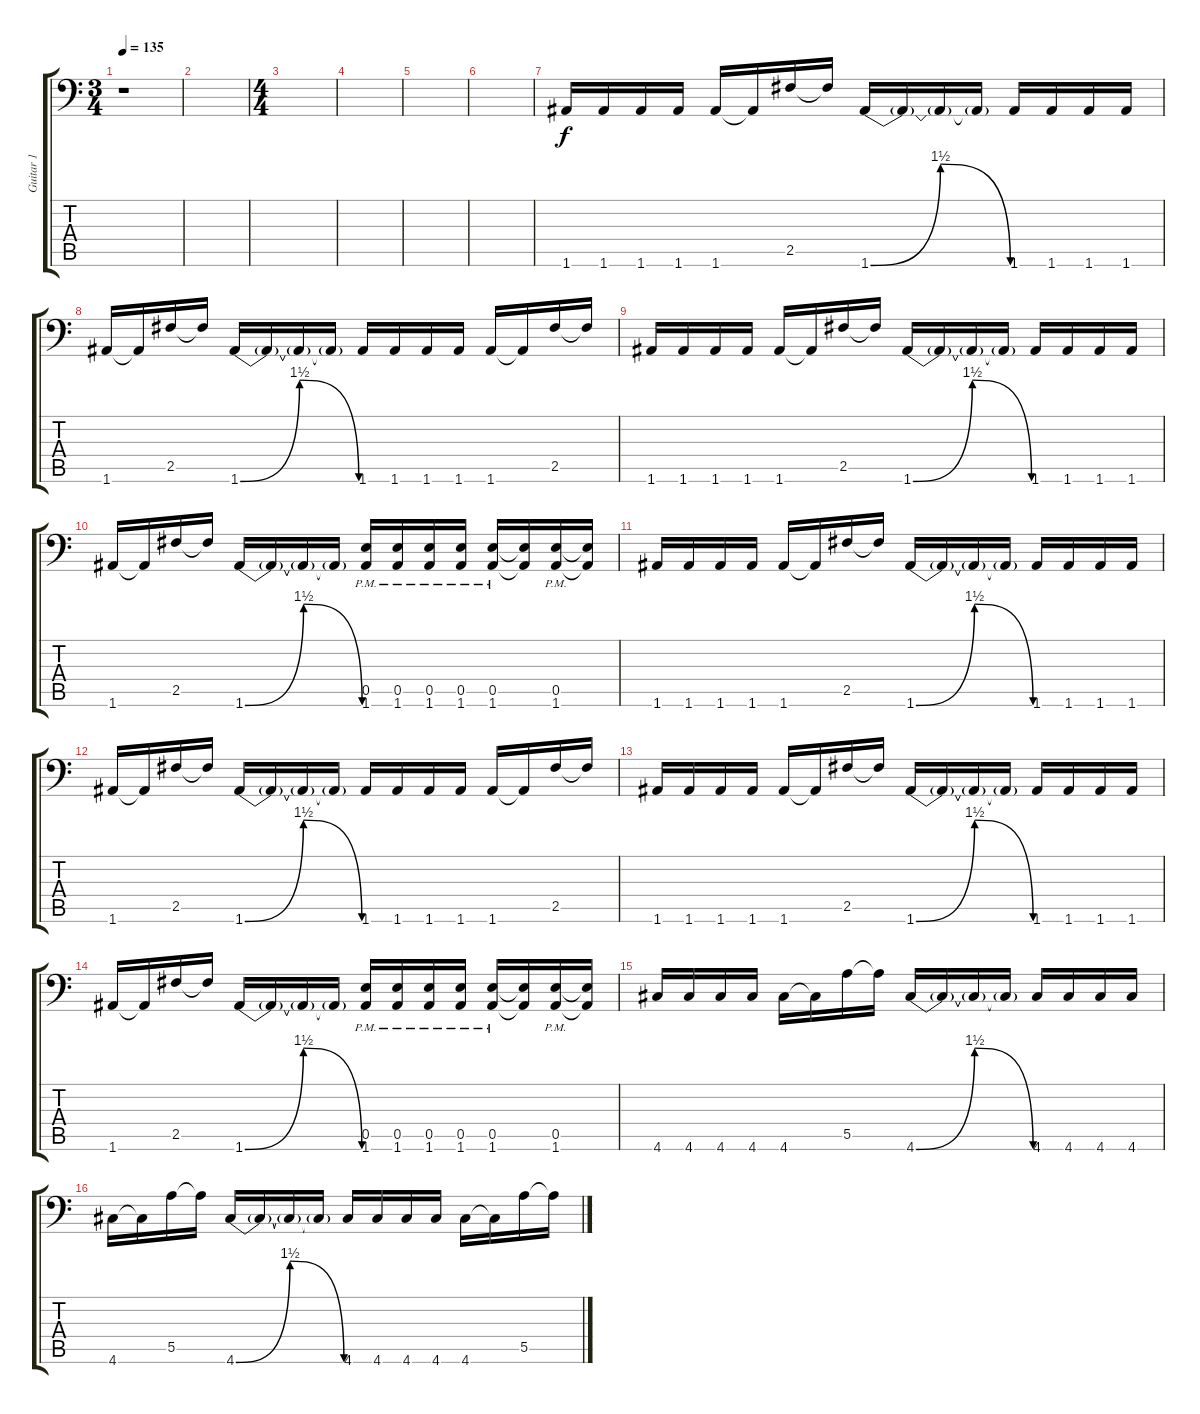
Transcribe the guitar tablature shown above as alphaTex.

\track ("Guitar 1" "Guitar 1") {instrument distortionguitar}
\staff {score tabs}
\tuning (B3 Gb3 D3 A2 E2 A1) {hide}
\ts (3 4)
\tempo 135
\clef f4
\ks c
r.1{dy fff} |
|
\ts (4 4)
|
|
|
|
1.6.16{dy f} 1.6.16 1.6.16 1.6.16 1.6.16 1.6{t}.16 2.5.16 2.5{t}.16 1.6{be (bendrelease 0 0 10 6 10 6 60 0)}.16 1.6{t}.16 1.6{t}.16 1.6{t}.16 1.6.16 1.6.16 1.6.16 1.6.16 |
1.6.16 1.6{t}.16 2.5.16 2.5{t}.16 1.6{be (bendrelease 0 0 10 6 10 6 60 0)}.16 1.6{t}.16 1.6{t}.16 1.6{t}.16 1.6.16 1.6.16 1.6.16 1.6.16 1.6.16 1.6{t}.16 2.5.16 2.5{t}.16 |
1.6.16 1.6.16 1.6.16 1.6.16 1.6.16 1.6{t}.16 2.5.16 2.5{t}.16 1.6{be (bendrelease 0 0 10 6 10 6 60 0)}.16 1.6{t}.16 1.6{t}.16 1.6{t}.16 1.6.16 1.6.16 1.6.16 1.6.16 |
1.6.16 1.6{t}.16 2.5.16 2.5{t}.16 1.6{be (bendrelease 0 0 10 6 10 6 60 0)}.16 1.6{t}.16 1.6{t}.16 1.6{t}.16 (0.5{pm} 1.6).16 (0.5{pm} 1.6).16 (0.5{pm} 1.6).16 (0.5{pm} 1.6).16 (0.5{pm} 1.6).16 (0.5{t} 1.6{t}).16 (0.5{pm} 1.6).16 (0.5{t} 1.6{t}).16 |
1.6.16 1.6.16 1.6.16 1.6.16 1.6.16 1.6{t}.16 2.5.16 2.5{t}.16 1.6{be (bendrelease 0 0 10 6 10 6 60 0)}.16 1.6{t}.16 1.6{t}.16 1.6{t}.16 1.6.16 1.6.16 1.6.16 1.6.16 |
1.6.16 1.6{t}.16 2.5.16 2.5{t}.16 1.6{be (bendrelease 0 0 10 6 10 6 60 0)}.16 1.6{t}.16 1.6{t}.16 1.6{t}.16 1.6.16 1.6.16 1.6.16 1.6.16 1.6.16 1.6{t}.16 2.5.16 2.5{t}.16 |
1.6.16 1.6.16 1.6.16 1.6.16 1.6.16 1.6{t}.16 2.5.16 2.5{t}.16 1.6{be (bendrelease 0 0 10 6 10 6 60 0)}.16 1.6{t}.16 1.6{t}.16 1.6{t}.16 1.6.16 1.6.16 1.6.16 1.6.16 |
1.6.16 1.6{t}.16 2.5.16 2.5{t}.16 1.6{be (bendrelease 0 0 10 6 10 6 60 0)}.16 1.6{t}.16 1.6{t}.16 1.6{t}.16 (0.5{pm} 1.6).16 (0.5{pm} 1.6).16 (0.5{pm} 1.6).16 (0.5{pm} 1.6).16 (0.5{pm} 1.6).16 (0.5{t} 1.6{t}).16 (0.5{pm} 1.6).16 (0.5{t} 1.6{t}).16 |
4.6.16 4.6.16 4.6.16 4.6.16 4.6.16 4.6{t}.16 5.5.16 5.5{t}.16 4.6{be (bendrelease 0 0 10 6 10 6 60 0)}.16 4.6{t}.16 4.6{t}.16 4.6{t}.16 4.6.16 4.6.16 4.6.16 4.6.16 |
4.6.16 4.6{t}.16 5.5.16 5.5{t}.16 4.6{be (bendrelease 0 0 10 6 10 6 60 0)}.16 4.6{t}.16 4.6{t}.16 4.6{t}.16 4.6.16 4.6.16 4.6.16 4.6.16 4.6.16 4.6{t}.16 5.5.16 5.5{t}.16
